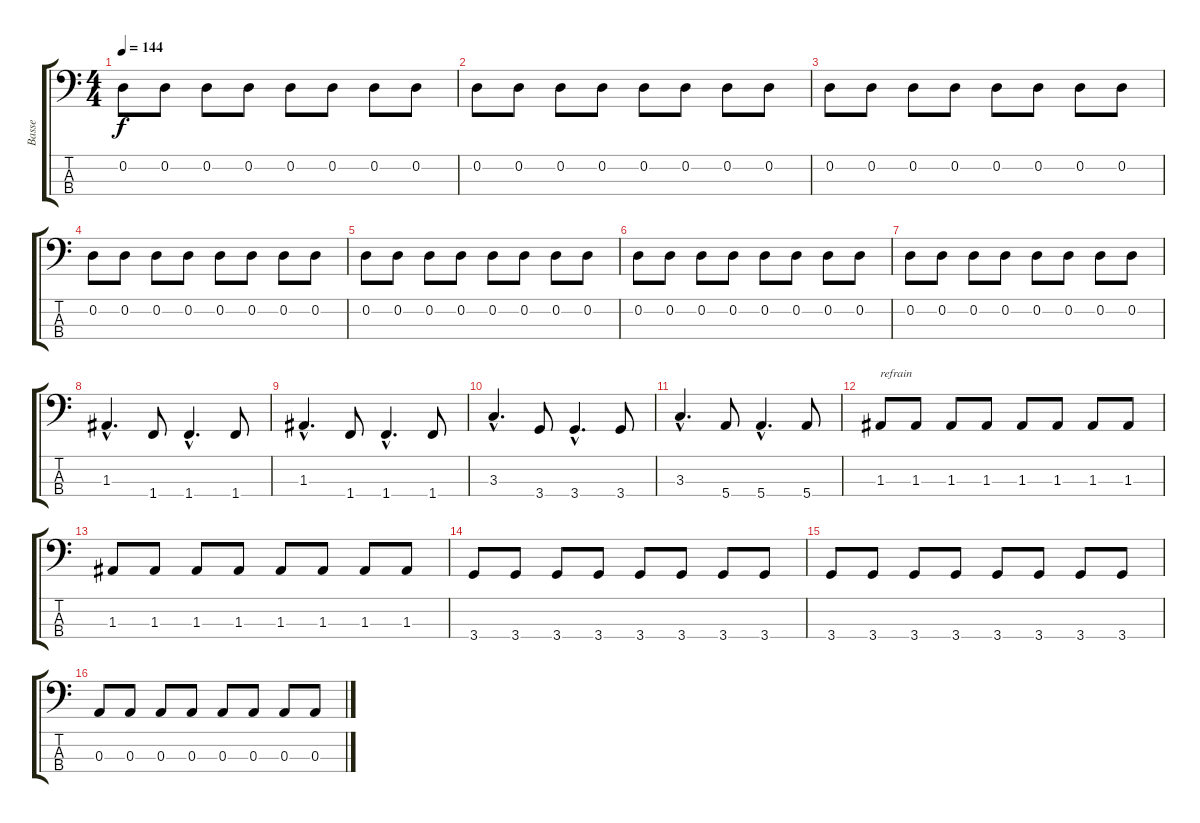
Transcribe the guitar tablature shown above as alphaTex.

\track ("Basse" "Basse") {instrument electricbasspick}
\staff {score tabs}
\tuning (G2 D2 A1 E1) {hide}
\ts (4 4)
\tempo 144
\clef f4
\ks c
0.2.8{dy f} 0.2.8 0.2.8 0.2.8 0.2.8 0.2.8 0.2.8 0.2.8 |
0.2.8 0.2.8 0.2.8 0.2.8 0.2.8 0.2.8 0.2.8 0.2.8 |
0.2.8 0.2.8 0.2.8 0.2.8 0.2.8 0.2.8 0.2.8 0.2.8 |
0.2.8 0.2.8 0.2.8 0.2.8 0.2.8 0.2.8 0.2.8 0.2.8 |
0.2.8 0.2.8 0.2.8 0.2.8 0.2.8 0.2.8 0.2.8 0.2.8 |
0.2.8 0.2.8 0.2.8 0.2.8 0.2.8 0.2.8 0.2.8 0.2.8 |
0.2.8 0.2.8 0.2.8 0.2.8 0.2.8 0.2.8 0.2.8 0.2.8 |
1.3{hac}.4{d} 1.4.8 1.4{hac}.4{d} 1.4.8 |
1.3{hac}.4{d} 1.4.8 1.4{hac}.4{d} 1.4.8 |
3.3{hac}.4{d} 3.4.8 3.4{hac}.4{d} 3.4.8 |
3.3{hac}.4{d} 5.4.8 5.4{hac}.4{d} 5.4.8 |
1.3.8{txt "refrain "} 1.3.8 1.3.8 1.3.8 1.3.8 1.3.8 1.3.8 1.3.8 |
1.3.8 1.3.8 1.3.8 1.3.8 1.3.8 1.3.8 1.3.8 1.3.8 |
3.4.8 3.4.8 3.4.8 3.4.8 3.4.8 3.4.8 3.4.8 3.4.8 |
3.4.8 3.4.8 3.4.8 3.4.8 3.4.8 3.4.8 3.4.8 3.4.8 |
0.3.8 0.3.8 0.3.8 0.3.8 0.3.8 0.3.8 0.3.8 0.3.8
